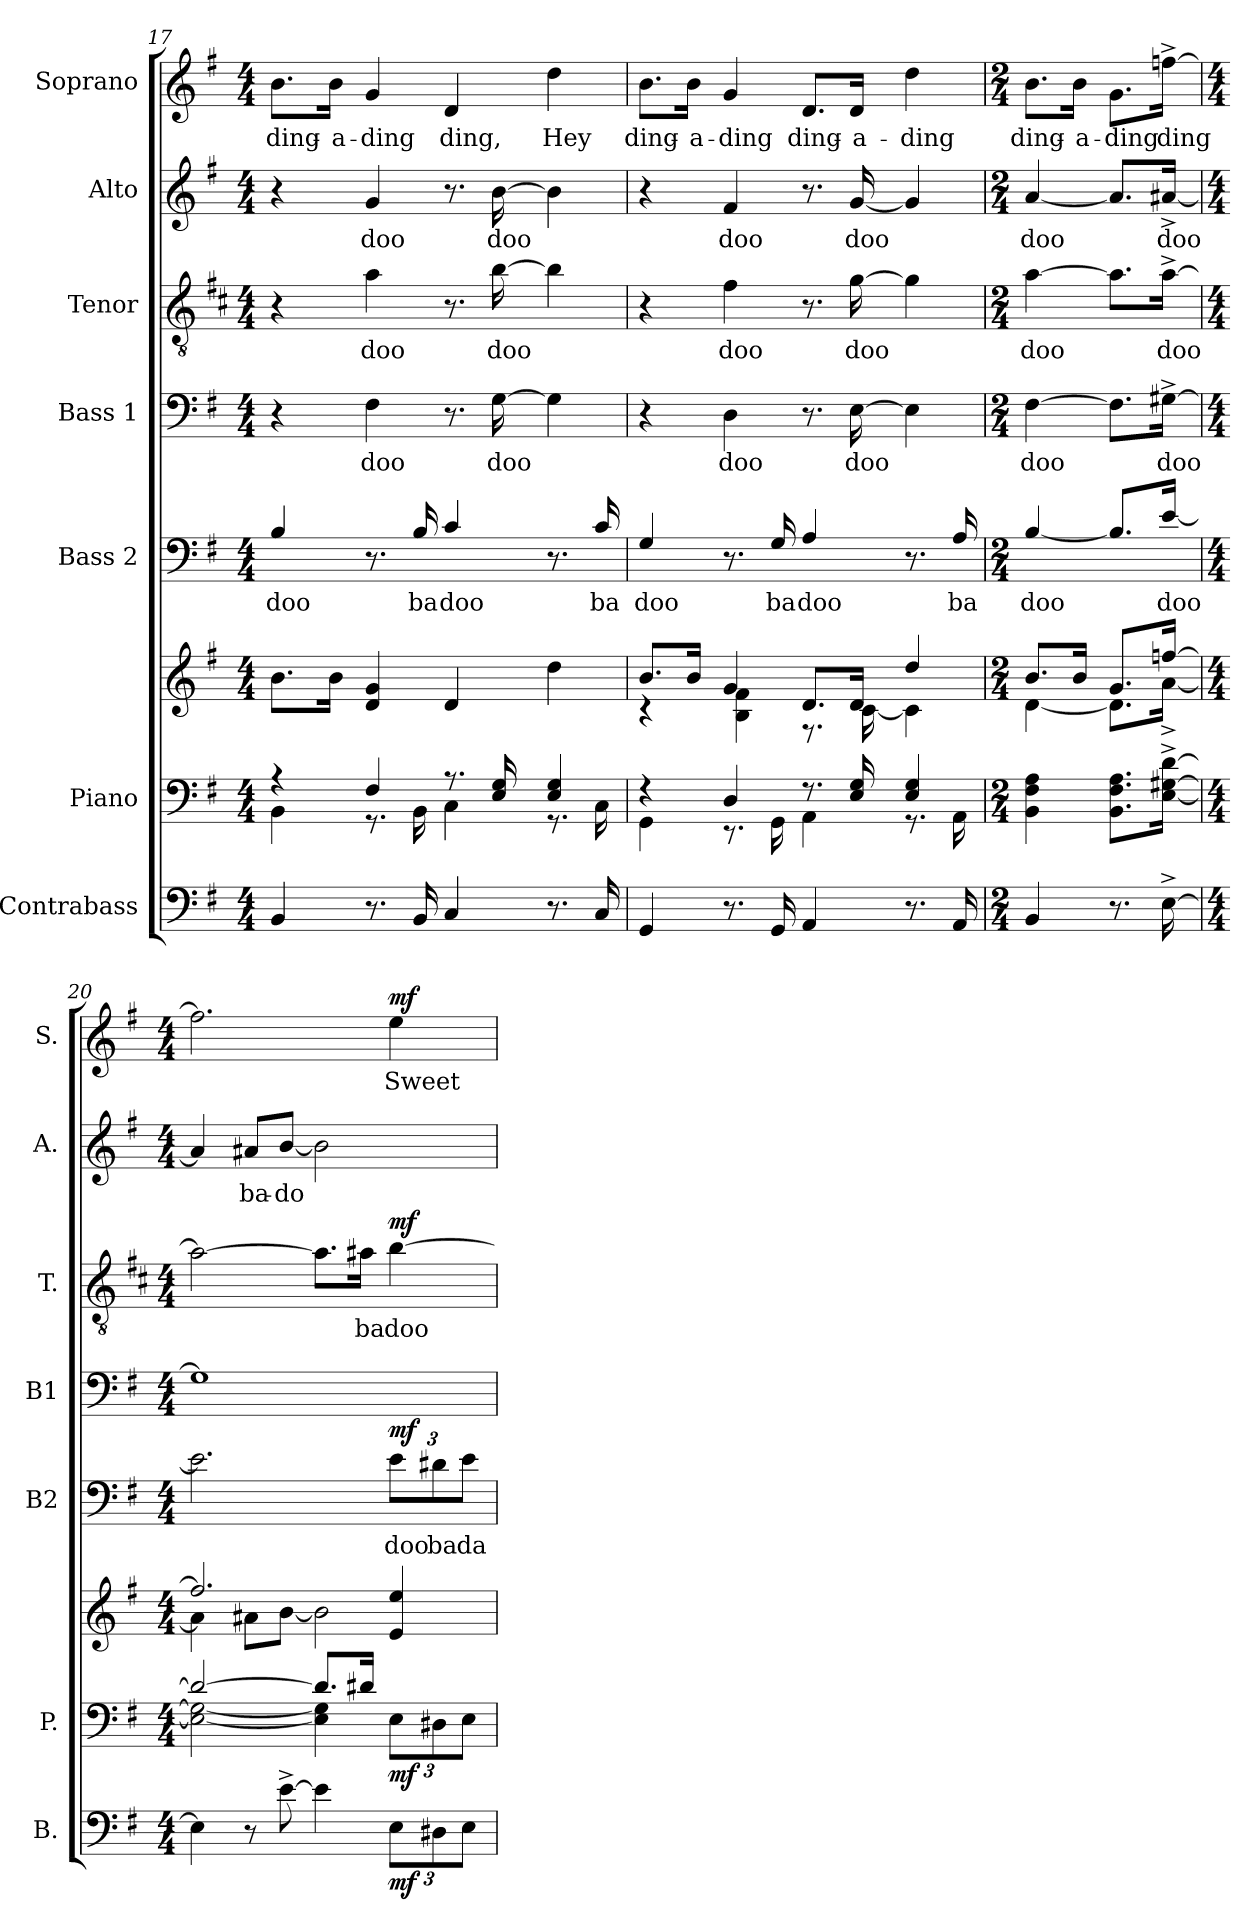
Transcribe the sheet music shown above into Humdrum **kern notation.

**kern	**dynam	**kern	**kern	**dynam	**kern	**text	**dynam	**kern	**text	**kern	**text	**dynam	**kern	**text	**kern	**text	**dynam
*part7	*part7	*part6	*part6	*part6	*part5	*part5	*part5	*part4	*part4	*part3	*part3	*part3	*part2	*part2	*part1	*part1	*part1
*staff8	*staff8	*staff7	*staff6	*staff6/7	*staff5	*staff5	*staff5	*staff4	*staff4	*staff3	*staff3	*staff3	*staff2	*staff2	*staff1	*staff1	*staff1
*I"Contrabass	*	*I"Piano	*	*	*I"Bass 2	*	*	*I"Bass 1	*	*I"Tenor	*	*	*I"Alto	*	*I"Soprano	*	*
*I'B.	*	*I'P.	*	*	*I'B2	*	*	*I'B1	*	*I'T.	*	*	*I'A.	*	*I'S.	*	*
!!LO:PB:g=z
*clefF4	*	*clefF4	*clefG2	*	*clefF4	*	*	*clefF4	*	*clefGv2	*	*	*clefG2	*	*clefG2	*	*
*	*	*	*	*	*ITrd12c21	*	*	*	*	*ITrd4c7	*	*	*	*	*	*	*
*k[f#]	*	*k[f#]	*k[f#]	*	*k[f#]	*	*	*k[f#]	*	*k[f#]	*	*	*k[f#]	*	*k[f#]	*	*
*M4/4	*	*M4/4	*M4/4	*	*M4/4	*	*	*M4/4	*	*M4/4	*	*	*M4/4	*	*M4/4	*	*
=17	=17	=17	=17	=17	=17	=17	=17	=17	=17	=17	=17	=17	=17	=17	=17	=17	=17
*	*	*^	*	*	*	*	*	*	*	*	*	*	*	*	*	*	*
!	!	!	!	!	!	!	!LO:LY:b	!	!	!	!	!	!	!	!	!	!LO:LY:b	!
4BB/	.	4r	4BB\	8.b\L	.	4BB/	doo	.	4r	.	4r	.	.	4r	.	8.b\L	ding-	.
!	!	!	!	!	!	!	!	!	!	!	!	!	!	!	!	!	!LO:LY:b	!
.	.	.	.	16b\Jk	.	.	.	.	.	.	.	.	.	.	.	16b\Jk	-a-	.
!	!	!	!	!	!	!	!	!	!	!LO:LY:b	!	!LO:LY:b	!	!	!LO:LY:b	!	!LO:LY:b	!
8.r	.	4F#/	8.r	4d/ 4g/	.	8.r	.	.	4F#\	doo	4d\	doo	.	4g/	doo	4g/	-ding	.
!	!	!	!	!	!	!	!LO:LY:b	!	!	!	!	!	!	!	!	!	!	!
16BB/	.	.	16BB\	.	.	16BB/	ba	.	.	.	.	.	.	.	.	.	.	.
!	!	!	!	!	!	!	!LO:LY:b	!	!	!	!	!	!	!	!	!	!LO:LY:b	!
4C/	.	8.r	4C\	4d/	.	4C/	doo	.	8.r	.	8.r	.	.	8.r	.	4d/	ding,	.
!	!	!	!	!	!	!	!	!	!	!LO:LY:b	!	!LO:LY:b	!	!	!LO:LY:b	!	!	!
.	.	16E/ 16G/	.	.	.	.	.	.	[16G\	doo	[16e\	doo	.	[16b\	doo	.	.	.
!	!	!	!	!	!	!	!	!	!	!	!	!	!	!	!	!	!LO:LY:b	!
8.r	.	4E/ 4G/	8.r	4dd\	.	8.r	.	.	4G\]	.	4e\]	.	.	4b\]	.	4dd\	Hey	.
!	!	!	!	!	!	!	!LO:LY:b	!	!	!	!	!	!	!	!	!	!	!
16C/	.	.	16C\	.	.	16C/	ba	.	.	.	.	.	.	.	.	.	.	.
=18	=18	=18	=18	=18	=18	=18	=18	=18	=18	=18	=18	=18	=18	=18	=18	=18	=18	=18
*	*	*	*	*^	*	*	*	*	*	*	*	*	*	*	*	*	*	*
!	!	!	!	!	!	!	!	!LO:LY:b	!	!	!	!	!	!	!	!	!	!LO:LY:b	!
4GG/	.	4r	4GG\	8.b/L	4r	.	4GG/	doo	.	4r	.	4r	.	.	4r	.	8.b\L	ding-	.
!	!	!	!	!	!	!	!	!	!	!	!	!	!	!	!	!	!	!LO:LY:b	!
.	.	.	.	16b/Jk	.	.	.	.	.	.	.	.	.	.	.	.	16b\Jk	-a-	.
!	!	!	!	!	!	!	!	!	!	!	!LO:LY:b	!	!LO:LY:b	!	!	!LO:LY:b	!	!LO:LY:b	!
8.r	.	4D/	8.r	4g/	4B\ 4f#\	.	8.r	.	.	4D\	doo	4B\	doo	.	4f#/	doo	4g/	-ding	.
!	!	!	!	!	!	!	!	!LO:LY:b	!	!	!	!	!	!	!	!	!	!	!
16GG/	.	.	16GG\	.	.	.	16GG/	ba	.	.	.	.	.	.	.	.	.	.	.
!	!	!	!	!	!	!	!	!LO:LY:b	!	!	!	!	!	!	!	!	!	!LO:LY:b	!
4AA/	.	8.r	4AA\	8.d/L	8.r	.	4AA/	doo	.	8.r	.	8.r	.	.	8.r	.	8.d/L	ding-	.
!	!	!	!	!	!	!	!	!	!	!	!LO:LY:b	!	!LO:LY:b	!	!	!LO:LY:b	!	!LO:LY:b	!
.	.	16E/ 16G/	.	16d/Jk	[16c\	.	.	.	.	[16E\	doo	[16c\	doo	.	[16g/	doo	16d/Jk	-a-	.
!	!	!	!	!	!	!	!	!	!	!	!	!	!	!	!	!	!	!LO:LY:b	!
8.r	.	4E/ 4G/	8.r	4dd/	4c\]	.	8.r	.	.	4E\]	.	4c\]	.	.	4g/]	.	4dd\	-ding	.
!	!	!	!	!	!	!	!	!LO:LY:b	!	!	!	!	!	!	!	!	!	!	!
16AA/	.	.	16AA\	.	.	.	16AA/	ba	.	.	.	.	.	.	.	.	.	.	.
*	*	*v	*v	*	*	*	*	*	*	*	*	*	*	*	*	*	*	*	*
=19	=19	=19	=19	=19	=19	=19	=19	=19	=19	=19	=19	=19	=19	=19	=19	=19	=19	=19
*M2/4	*	*M2/4	*M2/4	*	*	*M2/4	*	*	*M2/4	*	*M2/4	*	*	*M2/4	*	*M2/4	*	*
*	*	*^	*	*	*	*	*	*	*	*	*	*	*	*	*	*	*	*
!	!	!	!	!	!	!	!	!LO:LY:b	!	!	!LO:LY:b	!	!LO:LY:b	!	!	!LO:LY:b	!	!LO:LY:b	!
*	*	*v	*v	*	*	*	*	*	*	*	*	*	*	*	*	*	*	*	*
4BB/	.	4BB\ 4F#\ 4A\	8.b/L	[4d\	.	[4BB/	doo	.	[4F#\	doo	[4d\	doo	.	[4a/	doo	8.b\L	ding-	.
!	!	!	!	!	!	!	!	!	!	!	!	!	!	!	!	!	!LO:LY:b	!
.	.	.	16b/Jk	.	.	.	.	.	.	.	.	.	.	.	.	16b\Jk	-a-	.
!	!	!	!	!	!	!	!	!	!	!	!	!	!	!	!	!	!LO:LY:b	!
8.r	.	8.BB\ 8.F#\ 8.A\L	8.g/L	8.d\L]	.	8.BB/L]	.	.	8.F#\L]	.	8.d\L]	.	.	8.a/L]	.	8.g\L	-ding	.
!	!	!	!	!	!	!	!LO:LY:b	!	!	!LO:LY:b	!	!LO:LY:b	!	!	!LO:LY:b	!	!LO:LY:b	!
[16E^\	.	[16E\^ [16G#X\^ [16d\^Jk	[16ffn/Jk	[16a^\Jk	.	[16E/Jk	doo	.	[16G#X^\Jk	doo	[16d^\Jk	doo	.	[16a#X^/Jk	doo	[16ffn^\Jk	ding	.
=20	=20	=20	=20	=20	=20	=20	=20	=20	=20	=20	=20	=20	=20	=20	=20	=20	=20	=20
*M4/4	*	*M4/4	*M4/4	*	*	*M4/4	*	*	*M4/4	*	*M4/4	*	*	*M4/4	*	*M4/4	*	*
*	*	*^	*	*	*	*	*	*	*	*	*	*	*	*	*	*	*	*
4E\]	.	2d/_	2E\_ 2G#\_	2.ff/]	4a\]	.	2.E\]	.	.	1G#]	.	2d\_	.	.	4a#/]	.	2.ff\]	.	.
!	!	!	!	!	!	!	!	!	!	!	!	!	!	!	!	!LO:LY:b	!	!	!
8r	.	.	.	.	8a#X\L	.	.	.	.	.	.	.	.	.	8a#X/L	ba-	.	.	.
!	!	!	!	!	!	!	!	!	!	!	!	!	!	!	!	!LO:LY:b	!	!	!
[8e^\	.	.	.	.	[8b\J	.	.	.	.	.	.	.	.	.	[8b/J	-do	.	.	.
4e\]	.	8.d/L]	4E\] 4G#\]	.	2b\]	.	.	.	.	.	.	8.d\L]	.	.	2b\]	.	.	.	.
!	!	!	!	!	!	!	!	!	!	!	!	!	!LO:LY:b	!	!	!	!	!	!
.	.	16d#X/Jk	.	.	.	.	.	.	.	.	.	16d#X\Jk	ba	.	.	.	.	.	.
*Xbrackettup	*	*	*Xbrackettup	*	*	*	*Xbrackettup	*	*	*	*	*	*	*	*	*	*	*	*
!	!LO:DY:b	!	!	!	!	!LO:DY:b=2	!	!LO:LY:b	!LO:DY:b	!	!	!	!LO:LY:b	!LO:DY:b	!	!	!	!LO:LY:b	!LO:DY:b
12E\L	mf	8.ryy	12E\L	4e/ 4ee/	.	mf	12E\L	doo	mf	.	.	[4e\	doo	mf	.	.	4ee\	Sweet	mf
!	!	!	!	!	!	!	!	!LO:LY:b	!	!	!	!	!	!	!	!	!	!	!
12D#X\	.	.	12D#X\	.	.	.	12D#X\	ba	.	.	.	.	.	.	.	.	.	.	.
!	!	!	!	!	!	!	!	!LO:LY:b	!	!	!	!	!	!	!	!	!	!	!
12E\J	.	.	12E\J	.	.	.	12E\J	da	.	.	.	.	.	.	.	.	.	.	.
.	.	16ryy	.	.	.	.	.	.	.	.	.	.	.	.	.	.	.	.	.
*	*	*v	*v	*	*	*	*	*	*	*	*	*	*	*	*	*	*	*	*
*	*	*	*v	*v	*	*	*	*	*	*	*	*	*	*	*	*	*	*
=	=	=	=	=	=	=	=	=	=	=	=	=	=	=	=	=	=
*-	*-	*-	*-	*-	*-	*-	*-	*-	*-	*-	*-	*-	*-	*-	*-	*-	*-
